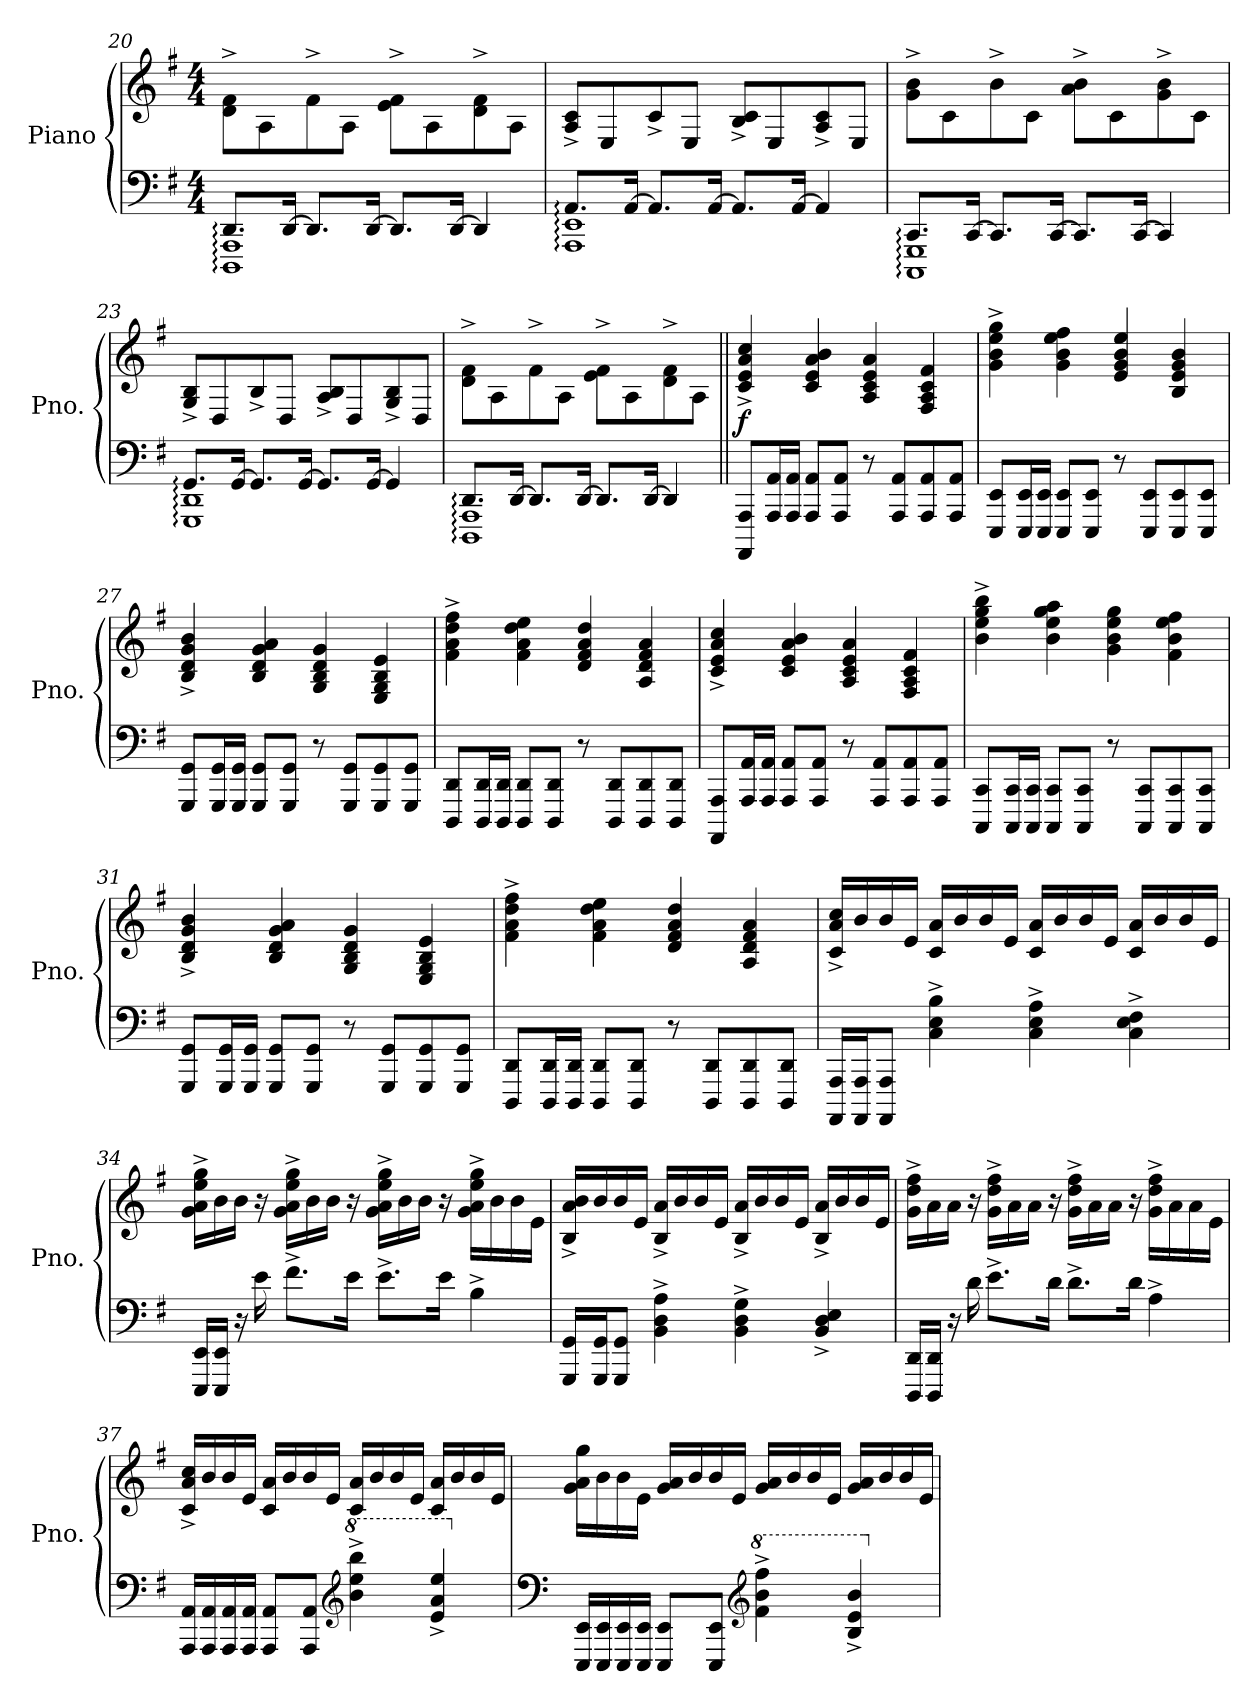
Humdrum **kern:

**kern	**kern	**dynam
*part1	*part1	*part1
*staff2	*staff1	*staff1/2
*I"Piano	*	*
*I'Pno.	*	*
!!LO:PB:g=z
*clefF4	*clefG2	*
*k[f#]	*k[f#]	*
*M4/4	*M4/4	*
=20	=20	=20
*^	*	*
8.DD:/L	1DDD: 1AAA:	8d\^ 8f#\^L	.
.	.	8A\	.
[16DD/Jk	.	.	.
8.DD/L]	.	8f#^\	.
.	.	8A\J	.
[16DD/Jk	.	.	.
8.DD/L]	.	8e\^ 8f#\^L	.
.	.	8A\	.
[16DD/Jk	.	.	.
4DD/]	.	8d\^ 8f#\^	.
.	.	8A\J	.
=21	=21	=21	=21
8.AA:/L	1AAA: 1EE:	8A/^ 8c/^L	.
.	.	8E/	.
[16AA/Jk	.	.	.
8.AA/L]	.	8c^/	.
.	.	8E/J	.
[16AA/Jk	.	.	.
8.AA/L]	.	8B/^ 8c/^L	.
.	.	8E/	.
[16AA/Jk	.	.	.
4AA/]	.	8A/^ 8c/^	.
.	.	8E/J	.
=22	=22	=22	=22
8.CC:/L	1CCC: 1GGG:	8g\^ 8b\^L	.
.	.	8c\	.
[16CC/Jk	.	.	.
8.CC/L]	.	8b^\	.
.	.	8c\J	.
[16CC/Jk	.	.	.
8.CC/L]	.	8a\^ 8b\^L	.
.	.	8c\	.
[16CC/Jk	.	.	.
4CC/]	.	8g\^ 8b\^	.
.	.	8c\J	.
!!LO:LB:g=z
=23	=23	=23	=23
8.GG:/L	1GGG: 1DD:	8G/^ 8B/^L	.
.	.	8D/	.
[16GG/Jk	.	.	.
8.GG/L]	.	8B^/	.
.	.	8D/J	.
[16GG/Jk	.	.	.
8.GG/L]	.	8A/^ 8B/^L	.
.	.	8D/	.
[16GG/Jk	.	.	.
4GG/]	.	8G/^ 8B/^	.
.	.	8D/J	.
=24	=24	=24	=24
8.DD:/L	1DDD: 1AAA:	8d\^ 8f#\^L	.
.	.	8A\	.
[16DD/Jk	.	.	.
8.DD/L]	.	8f#^\	.
.	.	8A\J	.
[16DD/Jk	.	.	.
8.DD/L]	.	8e\^ 8f#\^L	.
.	.	8A\	.
[16DD/Jk	.	.	.
4DD/]	.	8d\^ 8f#\^	.
.	.	8A\J	.
*v	*v	*	*
!!LO:LB:g=z
=25||	=25||	=25||
!	!	!LO:DY:b
8AAAA/ 8AAA/L	4c/^ 4e/^ 4a/^ 4cc/^	f
16AAA/ 16AA/L	.	.
16AAA/ 16AA/JJ	.	.
8AAA/ 8AA/L	4c/ 4e/ 4a/ 4b/	.
8AAA/ 8AA/J	.	.
8r	4A/ 4c/ 4e/ 4a/	.
8AAA/ 8AA/L	.	.
8AAA/ 8AA/	4F#/ 4A/ 4c/ 4f#/	.
8AAA/ 8AA/J	.	.
=26	=26	=26
8EEE/ 8EE/L	4g\^ 4b\^ 4ee\^ 4gg\^	.
16EEE/ 16EE/L	.	.
16EEE/ 16EE/JJ	.	.
8EEE/ 8EE/L	4g\ 4b\ 4ee\ 4ff#\	.
8EEE/ 8EE/J	.	.
8r	4e/ 4g/ 4b/ 4ee/	.
8EEE/ 8EE/L	.	.
8EEE/ 8EE/	4B/ 4e/ 4g/ 4b/	.
8EEE/ 8EE/J	.	.
=27	=27	=27
8GGG/ 8GG/L	4B/^ 4d/^ 4g/^ 4b/^	.
16GGG/ 16GG/L	.	.
16GGG/ 16GG/JJ	.	.
8GGG/ 8GG/L	4B/ 4d/ 4g/ 4a/	.
8GGG/ 8GG/J	.	.
8r	4G/ 4B/ 4d/ 4g/	.
8GGG/ 8GG/L	.	.
8GGG/ 8GG/	4E/ 4G/ 4B/ 4e/	.
8GGG/ 8GG/J	.	.
=28	=28	=28
8DDD/ 8DD/L	4f#\^ 4a\^ 4dd\^ 4ff#\^	.
16DDD/ 16DD/L	.	.
16DDD/ 16DD/JJ	.	.
8DDD/ 8DD/L	4f#\ 4a\ 4dd\ 4ee\	.
8DDD/ 8DD/J	.	.
8r	4d/ 4f#/ 4a/ 4dd/	.
8DDD/ 8DD/L	.	.
8DDD/ 8DD/	4A/ 4d/ 4f#/ 4a/	.
8DDD/ 8DD/J	.	.
!!LO:LB:g=z
=29	=29	=29
8AAAA/ 8AAA/L	4c/^ 4e/^ 4a/^ 4cc/^	.
16AAA/ 16AA/L	.	.
16AAA/ 16AA/JJ	.	.
8AAA/ 8AA/L	4c/ 4e/ 4a/ 4b/	.
8AAA/ 8AA/J	.	.
8r	4A/ 4c/ 4e/ 4a/	.
8AAA/ 8AA/L	.	.
8AAA/ 8AA/	4F#/ 4A/ 4c/ 4f#/	.
8AAA/ 8AA/J	.	.
=30	=30	=30
8CCC/ 8CC/L	4b\^ 4ee\^ 4gg\^ 4bb\^	.
16CCC/ 16CC/L	.	.
16CCC/ 16CC/JJ	.	.
8CCC/ 8CC/L	4b\ 4ee\ 4gg\ 4aa\	.
8CCC/ 8CC/J	.	.
8r	4g\ 4b\ 4ee\ 4gg\	.
8CCC/ 8CC/L	.	.
8CCC/ 8CC/	4f#\ 4b\ 4ee\ 4ff#\	.
8CCC/ 8CC/J	.	.
=31	=31	=31
8GGG/ 8GG/L	4B/^ 4d/^ 4g/^ 4b/^	.
16GGG/ 16GG/L	.	.
16GGG/ 16GG/JJ	.	.
8GGG/ 8GG/L	4B/ 4d/ 4g/ 4a/	.
8GGG/ 8GG/J	.	.
8r	4G/ 4B/ 4d/ 4g/	.
8GGG/ 8GG/L	.	.
8GGG/ 8GG/	4E/ 4G/ 4B/ 4e/	.
8GGG/ 8GG/J	.	.
=32	=32	=32
8DDD/ 8DD/L	4f#\^ 4a\^ 4dd\^ 4ff#\^	.
16DDD/ 16DD/L	.	.
16DDD/ 16DD/JJ	.	.
8DDD/ 8DD/L	4f#\ 4a\ 4dd\ 4ee\	.
8DDD/ 8DD/J	.	.
8r	4d/ 4f#/ 4a/ 4dd/	.
8DDD/ 8DD/L	.	.
8DDD/ 8DD/	4A/ 4d/ 4f#/ 4a/	.
8DDD/ 8DD/J	.	.
!!LO:LB:g=z
=33	=33	=33
16AAAA/ 16AAA/LL	16c/^ 16a/^ 16cc/^LL	.
16AAAA/ 16AAA/J	16b/	.
8AAAA/ 8AAA/J	16b/	.
.	16e/JJ	.
4C\^ 4E\^ 4B\^	16c/ 16a/LL	.
.	16b/	.
.	16b/	.
.	16e/JJ	.
4C\^ 4E\^ 4A\^	16c/ 16a/LL	.
.	16b/	.
.	16b/	.
.	16e/JJ	.
4C\^ 4E\^ 4F#\^	16c/ 16a/LL	.
.	16b/	.
.	16b/	.
.	16e/JJ	.
=34	=34	=34
16EEE/ 16EE/LL	16g\^ 16a\^ 16ee\^ 16gg\^LL	.
16EEE/ 16EE/JJ	16b\	.
16r	16b\JJ	.
16e\	16r	.
8.f#^\L	16g\^ 16a\^ 16ee\^ 16gg\^LL	.
.	16b\	.
.	16b\JJ	.
16e\Jk	16r	.
8.e^\L	16g\^ 16a\^ 16ee\^ 16gg\^LL	.
.	16b\	.
.	16b\JJ	.
16e\Jk	16r	.
4B^\	16g\^ 16a\^ 16ee\^ 16gg\^LL	.
.	16b\	.
.	16b\	.
.	16e\JJ	.
!!LO:PB:g=z
=35	=35	=35
16GGG/ 16GG/LL	16B/^ 16a/^ 16b/^LL	.
16GGG/ 16GG/J	16b/	.
8GGG/ 8GG/J	16b/	.
.	16e/JJ	.
4BB\^ 4D\^ 4A\^	16B/^ 16a/^LL	.
.	16b/	.
.	16b/	.
.	16e/JJ	.
4BB\^ 4D\^ 4G\^	16B/^ 16a/^LL	.
.	16b/	.
.	16b/	.
.	16e/JJ	.
4BB/^ 4D/^ 4E/^	16B/^ 16a/^LL	.
.	16b/	.
.	16b/	.
.	16e/JJ	.
=36	=36	=36
16DDD/ 16DD/LL	16g\^ 16dd\^ 16ff#\^LL	.
16DDD/ 16DD/JJ	16a\	.
16r	16a\JJ	.
16d\	16r	.
8.e^\L	16g\^ 16dd\^ 16ff#\^LL	.
.	16a\	.
.	16a\JJ	.
16d\Jk	16r	.
8.d^\L	16g\^ 16dd\^ 16ff#\^LL	.
.	16a\	.
.	16a\JJ	.
16d\Jk	16r	.
4A^\	16g\^ 16dd\^ 16ff#\^LL	.
.	16a\	.
.	16a\	.
.	16e\JJ	.
!!LO:LB:g=z
=37	=37	=37
16AAA/ 16AA/LL	16c/^ 16a/^ 16cc/^LL	.
16AAA/ 16AA/	16b/	.
16AAA/ 16AA/	16b/	.
16AAA/ 16AA/JJ	16e/JJ	.
8AAA/ 8AA/L	16c/ 16a/LL	.
.	16b/	.
8AAA/ 8AA/J	16b/	.
.	16e/JJ	.
*clefG2	*	*
*8va	*	*
4bb\^ 4eee\^ 4bbb\^	16c/ 16a/LL	.
.	16b/	.
.	16b/	.
.	16e/JJ	.
4ee/^ 4aa/^ 4eee/^	16c/ 16a/LL	.
.	16b/	.
.	16b/	.
.	16e/JJ	.
=38	=38	=38
*clefF4	*	*
*X8va	*	*
16EEE/ 16EE/LL	16g\ 16a\ 16gg\LL	.
16EEE/ 16EE/	16b\	.
16EEE/ 16EE/	16b\	.
16EEE/ 16EE/JJ	16e\JJ	.
8EEE/ 8EE/L	16g/ 16a/LL	.
.	16b/	.
8EEE/ 8EE/J	16b/	.
.	16e/JJ	.
*clefG2	*	*
*8va	*	*
4ff#\^ 4bb\^ 4fff#\^	16g/ 16a/LL	.
.	16b/	.
.	16b/	.
.	16e/JJ	.
*8va	*	*
4b/^ 4ee/^ 4bb/^	16g/ 16a/LL	.
.	16b/	.
.	16b/	.
.	16e/JJ	.
*X8va	*	*
*X8va	*	*
=	=	=
*-	*-	*-
